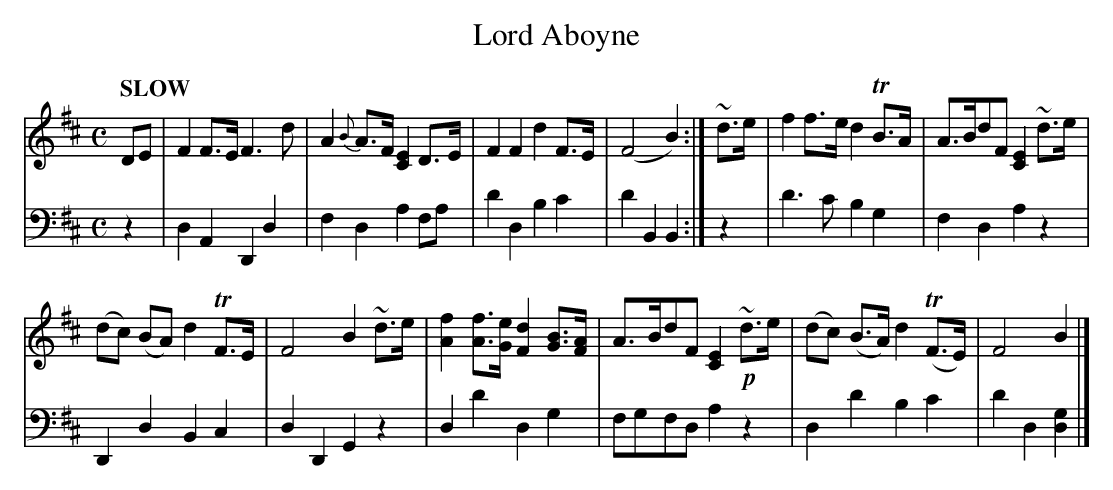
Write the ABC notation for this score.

X:1
T: Lord Aboyne
M: C
L: 1/8
Q: "SLOW"
K: D
V: 1 staves=2
DE |\
F2 F>E F3 d | A2 {B}A>F [E2C2] D>E |\
F2 F2 d2 F>E | (F4 B2) :| ~d>e |\
f2 f>e d2 TB>A | A>BdF [E2C2] ~d>e |
(dc) (BA) d2 TF>E | F4 B2 ~d>e |\
[f2A2] [fA]>[eG] [d2F2] [BG]>[AF] | A>BdF [E2C2] !p!~d>e |\
(dc) (B>A) d2 (TF>E) | F4 B2 |]
V: 2 clef=bass middle=d
z2 |\
d2A2 D2d2 | f2d2 a2fa | d'2d2 b2c'2 | d'2B2 B2 :| z2 | d'3c' b2g2 | f2d2 a2z2 |
D2d2 B2c2 | d2D2 G2z2 | d2d'2 d2g2 | fgfd a2z2 | d2d'2 b2c'2 | d'2d2 [g2d2] |]
